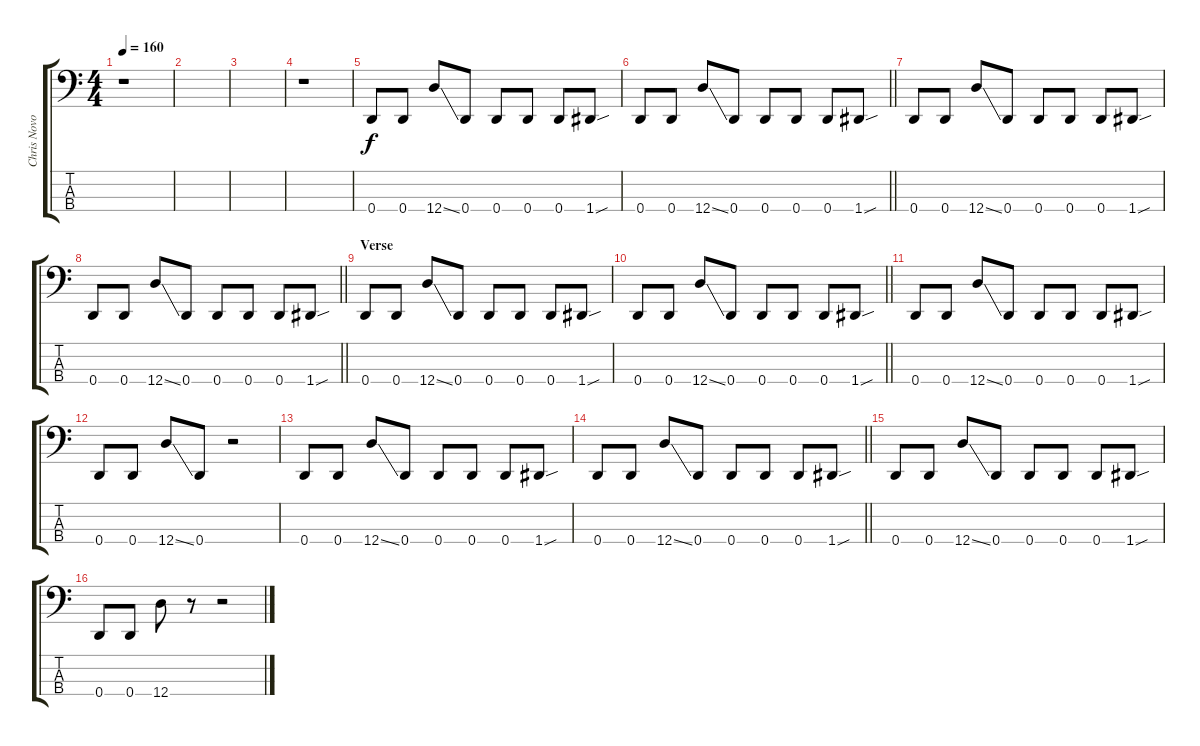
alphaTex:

\track ("Chris Novoselic" "Chris Novo") {instrument electricbasspick}
\staff {score tabs}
\tuning (G2 D2 A1 D1) {hide}
\ts (4 4)
\tempo 160
\clef f4
\ks c
r.1{dy f instrument electricbasspick} |
|
|
r.1 |
0.4.8 0.4.8 12.4{ss}.8 0.4.8 0.4.8 0.4.8 0.4.8 1.4{sou}.8 |
\barLineRight lightlight
0.4.8 0.4.8 12.4{ss}.8 0.4.8 0.4.8 0.4.8 0.4.8 1.4{sou}.8 |
0.4.8 0.4.8 12.4{ss}.8 0.4.8 0.4.8 0.4.8 0.4.8 1.4{sou}.8 |
\barLineRight lightlight
0.4.8 0.4.8 12.4{ss}.8 0.4.8 0.4.8 0.4.8 0.4.8 1.4{sou}.8 |
\section ("" "Verse")
0.4.8 0.4.8 12.4{ss}.8 0.4.8 0.4.8 0.4.8 0.4.8 1.4{sou}.8 |
\barLineRight lightlight
0.4.8 0.4.8 12.4{ss}.8 0.4.8 0.4.8 0.4.8 0.4.8 1.4{sou}.8 |
0.4.8 0.4.8 12.4{ss}.8 0.4.8 0.4.8 0.4.8 0.4.8 1.4{sou}.8 |
0.4.8 0.4.8 12.4{ss}.8 0.4.8 r.2 |
0.4.8 0.4.8 12.4{ss}.8 0.4.8 0.4.8 0.4.8 0.4.8 1.4{sou}.8 |
\barLineRight lightlight
0.4.8 0.4.8 12.4{ss}.8 0.4.8 0.4.8 0.4.8 0.4.8 1.4{sou}.8 |
0.4.8 0.4.8 12.4{ss}.8 0.4.8 0.4.8 0.4.8 0.4.8 1.4{sou}.8 |
0.4.8 0.4.8 12.4.8 r.8 r.2
